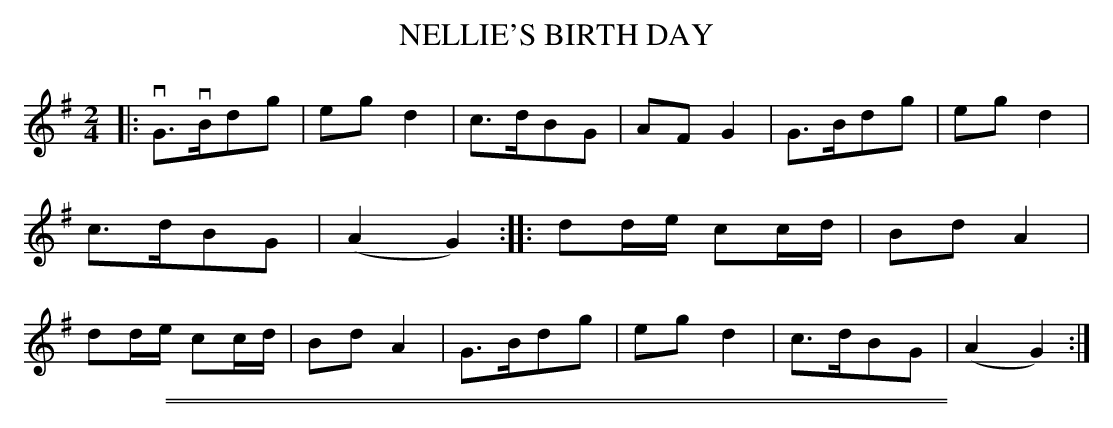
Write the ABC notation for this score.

X:1
T: NELLIE'S BIRTH DAY
M: 2/4
L: 1/8
K: G
|:\
vG>vBdg | egd2 | c>dBG | AFG2 |\
G>Bdg | egd2 | c>dBG | (A2G2) ::\
dd/e/ cc/d/ | BdA2 | dd/e/ cc/d/ | BdA2 |\
G>Bdg | egd2 | c>dBG | (A2G2) :|
